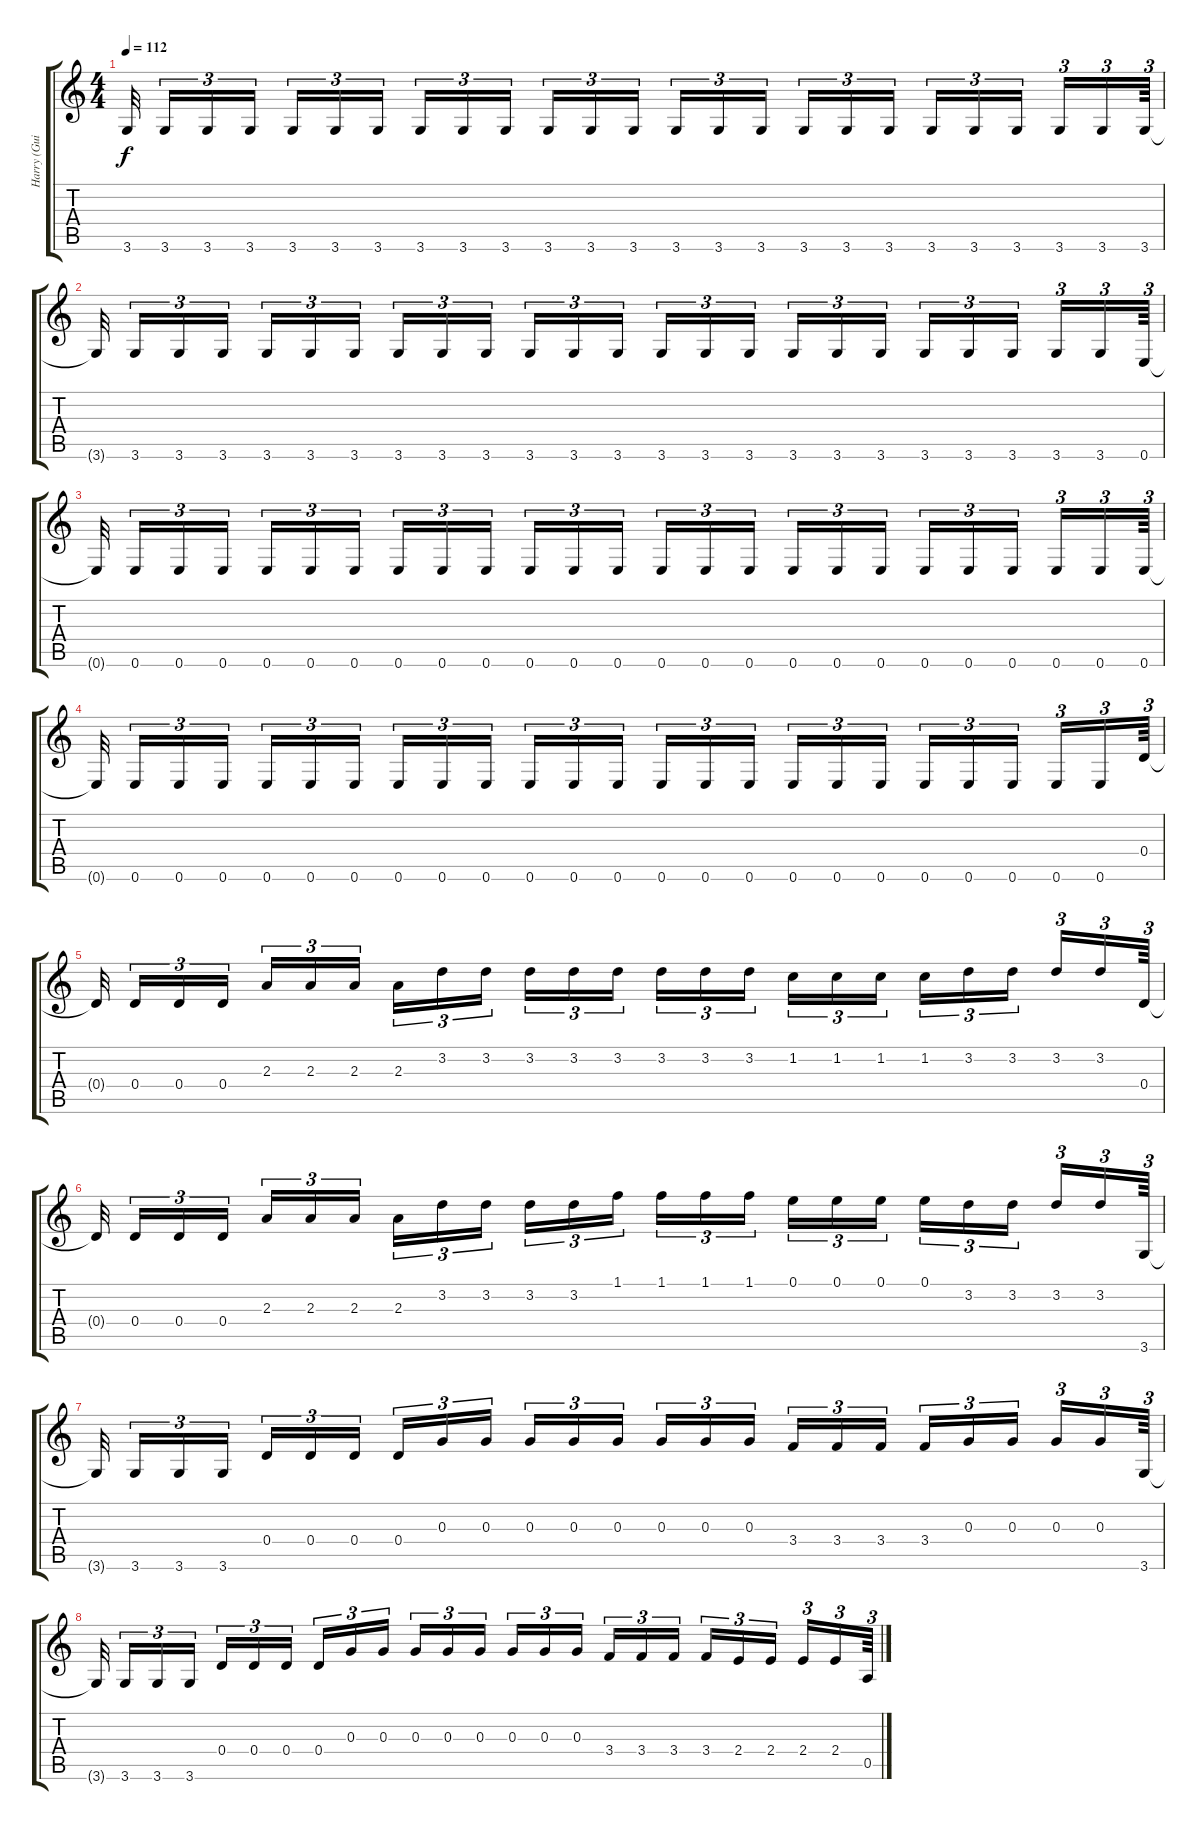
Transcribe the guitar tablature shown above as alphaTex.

\track ("Harry (Guitar)" "Harry (Gui") {instrument overdrivenguitar}
\staff {score tabs}
\tuning (E4 B3 G3 D3 A2 E2) {hide}
\ts (4 4)
\tempo 112
\clef g2
\ks c
3.6{t}.32{dy f} 3.6.16{tu (3 2)} 3.6.16{tu (3 2)} 3.6.16{tu (3 2)} 3.6.16{tu (3 2)} 3.6.16{tu (3 2)} 3.6.16{tu (3 2)} 3.6.16{tu (3 2)} 3.6.16{tu (3 2)} 3.6.16{tu (3 2)} 3.6.16{tu (3 2)} 3.6.16{tu (3 2)} 3.6.16{tu (3 2)} 3.6.16{tu (3 2)} 3.6.16{tu (3 2)} 3.6.16{tu (3 2)} 3.6.16{tu (3 2)} 3.6.16{tu (3 2)} 3.6.16{tu (3 2)} 3.6.16{tu (3 2)} 3.6.16{tu (3 2)} 3.6.16{tu (3 2)} 3.6.16{tu (3 2)} 3.6.16{tu (3 2)} 3.6.64{tu (3 2)} |
3.6{t}.32 3.6.16{tu (3 2)} 3.6.16{tu (3 2)} 3.6.16{tu (3 2)} 3.6.16{tu (3 2)} 3.6.16{tu (3 2)} 3.6.16{tu (3 2)} 3.6.16{tu (3 2)} 3.6.16{tu (3 2)} 3.6.16{tu (3 2)} 3.6.16{tu (3 2)} 3.6.16{tu (3 2)} 3.6.16{tu (3 2)} 3.6.16{tu (3 2)} 3.6.16{tu (3 2)} 3.6.16{tu (3 2)} 3.6.16{tu (3 2)} 3.6.16{tu (3 2)} 3.6.16{tu (3 2)} 3.6.16{tu (3 2)} 3.6.16{tu (3 2)} 3.6.16{tu (3 2)} 3.6.16{tu (3 2)} 3.6.16{tu (3 2)} 0.6.64{tu (3 2)} |
0.6{t}.32 0.6.16{tu (3 2)} 0.6.16{tu (3 2)} 0.6.16{tu (3 2)} 0.6.16{tu (3 2)} 0.6.16{tu (3 2)} 0.6.16{tu (3 2)} 0.6.16{tu (3 2)} 0.6.16{tu (3 2)} 0.6.16{tu (3 2)} 0.6.16{tu (3 2)} 0.6.16{tu (3 2)} 0.6.16{tu (3 2)} 0.6.16{tu (3 2)} 0.6.16{tu (3 2)} 0.6.16{tu (3 2)} 0.6.16{tu (3 2)} 0.6.16{tu (3 2)} 0.6.16{tu (3 2)} 0.6.16{tu (3 2)} 0.6.16{tu (3 2)} 0.6.16{tu (3 2)} 0.6.16{tu (3 2)} 0.6.16{tu (3 2)} 0.6.64{tu (3 2)} |
0.6{t}.32 0.6.16{tu (3 2)} 0.6.16{tu (3 2)} 0.6.16{tu (3 2)} 0.6.16{tu (3 2)} 0.6.16{tu (3 2)} 0.6.16{tu (3 2)} 0.6.16{tu (3 2)} 0.6.16{tu (3 2)} 0.6.16{tu (3 2)} 0.6.16{tu (3 2)} 0.6.16{tu (3 2)} 0.6.16{tu (3 2)} 0.6.16{tu (3 2)} 0.6.16{tu (3 2)} 0.6.16{tu (3 2)} 0.6.16{tu (3 2)} 0.6.16{tu (3 2)} 0.6.16{tu (3 2)} 0.6.16{tu (3 2)} 0.6.16{tu (3 2)} 0.6.16{tu (3 2)} 0.6.16{tu (3 2)} 0.6.16{tu (3 2)} 0.4.64{tu (3 2)} |
0.4{t}.32 0.4.16{tu (3 2)} 0.4.16{tu (3 2)} 0.4.16{tu (3 2)} 2.3.16{tu (3 2)} 2.3.16{tu (3 2)} 2.3.16{tu (3 2)} 2.3.16{tu (3 2)} 3.2.16{tu (3 2)} 3.2.16{tu (3 2)} 3.2.16{tu (3 2)} 3.2.16{tu (3 2)} 3.2.16{tu (3 2)} 3.2.16{tu (3 2)} 3.2.16{tu (3 2)} 3.2.16{tu (3 2)} 1.2.16{tu (3 2)} 1.2.16{tu (3 2)} 1.2.16{tu (3 2)} 1.2.16{tu (3 2)} 3.2.16{tu (3 2)} 3.2.16{tu (3 2)} 3.2.16{tu (3 2)} 3.2.16{tu (3 2)} 0.4.64{tu (3 2)} |
0.4{t}.32 0.4.16{tu (3 2)} 0.4.16{tu (3 2)} 0.4.16{tu (3 2)} 2.3.16{tu (3 2)} 2.3.16{tu (3 2)} 2.3.16{tu (3 2)} 2.3.16{tu (3 2)} 3.2.16{tu (3 2)} 3.2.16{tu (3 2)} 3.2.16{tu (3 2)} 3.2.16{tu (3 2)} 1.1.16{tu (3 2)} 1.1.16{tu (3 2)} 1.1.16{tu (3 2)} 1.1.16{tu (3 2)} 0.1.16{tu (3 2)} 0.1.16{tu (3 2)} 0.1.16{tu (3 2)} 0.1.16{tu (3 2)} 3.2.16{tu (3 2)} 3.2.16{tu (3 2)} 3.2.16{tu (3 2)} 3.2.16{tu (3 2)} 3.6.64{tu (3 2)} |
3.6{t}.32 3.6.16{tu (3 2)} 3.6.16{tu (3 2)} 3.6.16{tu (3 2)} 0.4.16{tu (3 2)} 0.4.16{tu (3 2)} 0.4.16{tu (3 2)} 0.4.16{tu (3 2)} 0.3.16{tu (3 2)} 0.3.16{tu (3 2)} 0.3.16{tu (3 2)} 0.3.16{tu (3 2)} 0.3.16{tu (3 2)} 0.3.16{tu (3 2)} 0.3.16{tu (3 2)} 0.3.16{tu (3 2)} 3.4.16{tu (3 2)} 3.4.16{tu (3 2)} 3.4.16{tu (3 2)} 3.4.16{tu (3 2)} 0.3.16{tu (3 2)} 0.3.16{tu (3 2)} 0.3.16{tu (3 2)} 0.3.16{tu (3 2)} 3.6.64{tu (3 2)} |
3.6{t}.32 3.6.16{tu (3 2)} 3.6.16{tu (3 2)} 3.6.16{tu (3 2)} 0.4.16{tu (3 2)} 0.4.16{tu (3 2)} 0.4.16{tu (3 2)} 0.4.16{tu (3 2)} 0.3.16{tu (3 2)} 0.3.16{tu (3 2)} 0.3.16{tu (3 2)} 0.3.16{tu (3 2)} 0.3.16{tu (3 2)} 0.3.16{tu (3 2)} 0.3.16{tu (3 2)} 0.3.16{tu (3 2)} 3.4.16{tu (3 2)} 3.4.16{tu (3 2)} 3.4.16{tu (3 2)} 3.4.16{tu (3 2)} 2.4.16{tu (3 2)} 2.4.16{tu (3 2)} 2.4.16{tu (3 2)} 2.4.16{tu (3 2)} 0.5.64{tu (3 2)}
